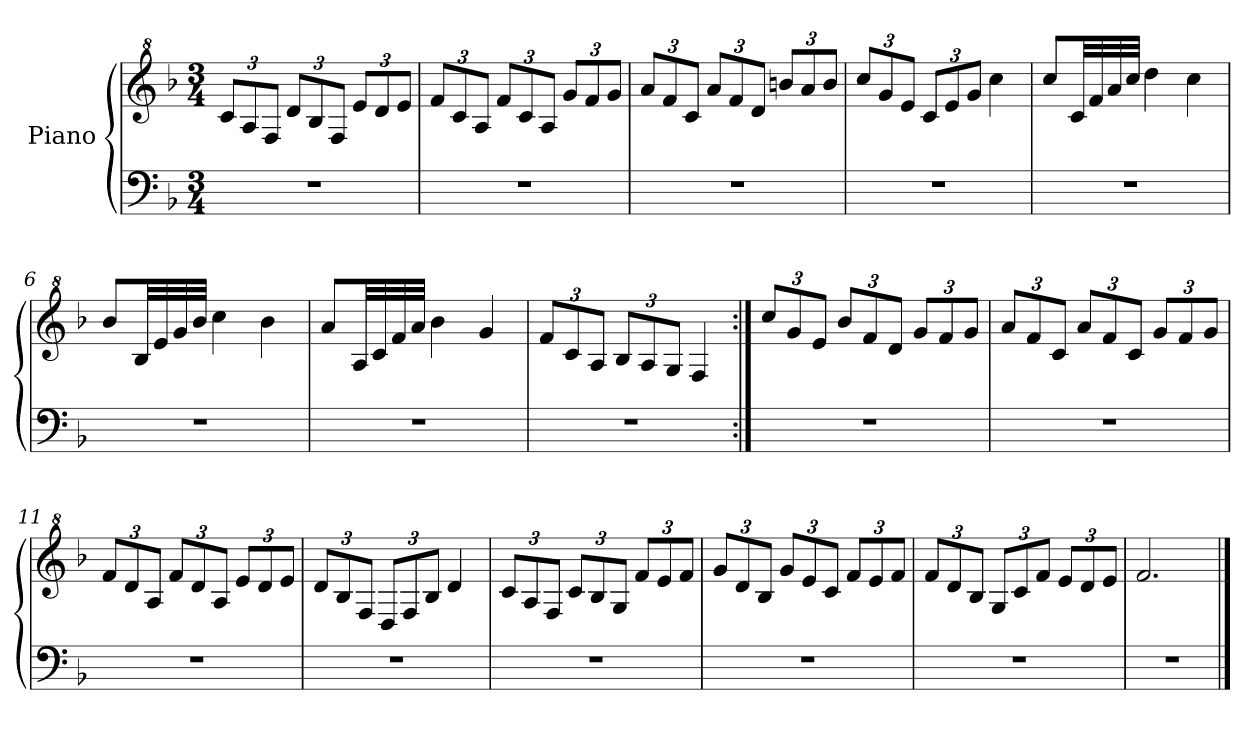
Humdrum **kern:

**kern	**kern
*part1	*part1
*staff2	*staff1
*I"Piano	*
*clefF4	*clefG^2
*k[b-]	*k[b-]
*M3/4	*M3/4
*	*Xbrackettup
=1	=1
2.r	12cc/L
.	12a/
.	12f/J
.	12dd/L
.	12b-/
.	12f/J
.	12ee/L
.	12dd/
.	12ee/J
=2	=2
2.r	12ff/L
.	12cc/
.	12a/J
.	12ff/L
.	12cc/
.	12a/J
.	12gg/L
.	12ff/
.	12gg/J
=3	=3
2.r	12aa/L
.	12ff/
.	12cc/J
.	12aa/L
.	12ff/
.	12dd/J
.	12bbn/L
.	12aa/
.	12bb/J
=4	=4
2.r	12ccc/L
.	12gg/
.	12ee/J
.	12cc/L
.	12ee/
.	12gg/J
.	4ccc\
!!LO:LB:g=z
=5	=5
2.r	8ccc/L
.	32cc/LL
.	32ff/
.	32aa/
.	32ccc/JJJ
.	4ddd\
.	4ccc\
=6	=6
2.r	8bb-/L
.	32b-/LL
.	32ee/
.	32gg/
.	32bb-/JJJ
.	4ccc\
.	4bb-\
=7	=7
2.r	8aa/L
.	32a/LL
.	32cc/
.	32ff/
.	32aa/JJJ
.	4bb-\
.	4gg/
=8	=8
2.r	12ff/L
.	12cc/
.	12a/J
.	12b-/L
.	12a/
.	12g/J
.	4f/
=9:|!	=9:|!
2.r	12ccc/L
.	12gg/
.	12ee/J
.	12bb-/L
.	12ff/
.	12dd/J
.	12gg/L
.	12ff/
.	12gg/J
!!LO:LB:g=z
=10	=10
2.r	12aa/L
.	12ff/
.	12cc/J
.	12aa/L
.	12ff/
.	12cc/J
.	12gg/L
.	12ff/
.	12gg/J
=11	=11
2.r	12ff/L
.	12dd/
.	12a/J
.	12ff/L
.	12dd/
.	12a/J
.	12ee/L
.	12dd/
.	12ee/J
=12	=12
2.r	12dd/L
.	12b-/
.	12f/J
.	12d/L
.	12f/
.	12b-/J
.	4dd/
=13	=13
2.r	12cc/L
.	12a/
.	12f/J
.	12cc/L
.	12b-/
.	12g/J
.	12ff/L
.	12ee/
.	12ff/J
=14	=14
2.r	12gg/L
.	12dd/
.	12b-/J
.	12gg/L
.	12ee/
.	12cc/J
.	12ff/L
.	12ee/
.	12ff/J
!!LO:LB:g=z
=15	=15
2.r	12ff/L
.	12dd/
.	12b-/J
.	12g/L
.	12cc/
.	12ff/J
.	12ee/L
.	12dd/
.	12ee/J
=16	=16
2.r	2.ff/
==	==
*-	*-
